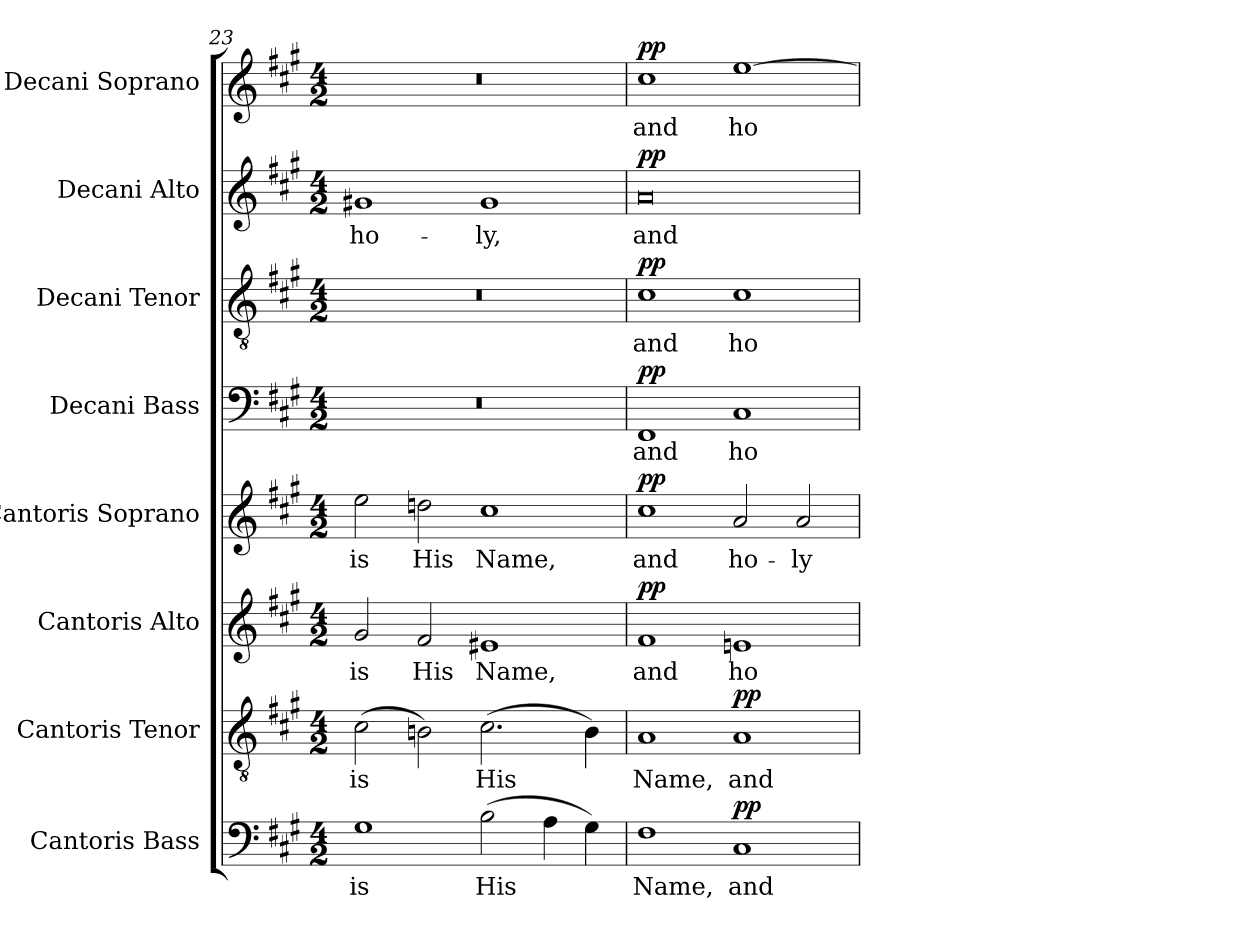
**kern	**text	**dynam	**kern	**text	**dynam	**kern	**text	**dynam	**kern	**text	**dynam	**kern	**text	**dynam	**kern	**text	**dynam	**kern	**text	**dynam	**kern	**text	**dynam
*part8	*part8	*part8	*part7	*part7	*part7	*part6	*part6	*part6	*part5	*part5	*part5	*part4	*part4	*part4	*part3	*part3	*part3	*part2	*part2	*part2	*part1	*part1	*part1
*staff8	*staff8	*staff8	*staff7	*staff7	*staff7	*staff6	*staff6	*staff6	*staff5	*staff5	*staff5	*staff4	*staff4	*staff4	*staff3	*staff3	*staff3	*staff2	*staff2	*staff2	*staff1	*staff1	*staff1
*I"Cantoris Bass	*	*	*I"Cantoris Tenor	*	*	*I"Cantoris Alto	*	*	*I"Cantoris Soprano	*	*	*I"Decani Bass	*	*	*I"Decani Tenor	*	*	*I"Decani Alto	*	*	*I"Decani Soprano	*	*
*I'Can B.	*	*	*I'Can T.	*	*	*I'Can A.	*	*	*I'Can S.	*	*	*I'Dec B.	*	*	*I'Dec T.	*	*	*I'Dec A.	*	*	*I'Dec S.	*	*
*clefF4	*	*	*clefGv2	*	*	*clefG2	*	*	*clefG2	*	*	*clefF4	*	*	*clefGv2	*	*	*clefG2	*	*	*clefG2	*	*
*	*	*	*ITrd7c12	*	*	*	*	*	*	*	*	*	*	*	*ITrd7c12	*	*	*	*	*	*	*	*
*k[f#c#g#]	*	*	*k[f#c#g#]	*	*	*k[f#c#g#]	*	*	*k[f#c#g#]	*	*	*k[f#c#g#]	*	*	*k[f#c#g#]	*	*	*k[f#c#g#]	*	*	*k[f#c#g#]	*	*
*A:	*	*	*A:	*	*	*A:	*	*	*A:	*	*	*A:	*	*	*A:	*	*	*A:	*	*	*A:	*	*
*M4/2	*	*	*M4/2	*	*	*M4/2	*	*	*M4/2	*	*	*M4/2	*	*	*M4/2	*	*	*M4/2	*	*	*M4/2	*	*
=23	=23	=23	=23	=23	=23	=23	=23	=23	=23	=23	=23	=23	=23	=23	=23	=23	=23	=23	=23	=23	=23	=23	=23
!	!LO:LY:b:color=#000000	!	!	!	!	!	!	!	!	!	!	!	!	!	!	!	!	!	!	!	!	!	!
!	!	!	!	!LO:LY:b:color=#000000	!	!	!	!	!	!	!	!	!	!	!	!	!	!	!	!	!	!	!
!	!	!	!	!	!	!	!LO:LY:b:color=#000000	!	!	!	!	!	!	!	!	!	!	!	!	!	!	!	!
!	!	!	!	!	!	!	!	!	!	!LO:LY:b:color=#000000	!	!LO:N:vis=1	!	!	!LO:N:vis=1	!	!	!	!	!	!	!	!
!	!	!	!	!	!	!	!	!	!	!	!	!	!	!	!	!	!	!	!LO:LY:b:color=#000000	!	!LO:N:vis=1	!	!
1G#i	is	.	(2C#i\	is	.	2g#i/	is	.	2eei\	is	.	0r	.	.	0r	.	.	1g#Xi	ho-	.	0r	.	.
!	!	!	!	!	!	!	!LO:LY:b:color=#000000	!	!	!	!	!	!	!	!	!	!	!	!	!	!	!	!
!	!	!	!	!	!	!	!	!	!	!LO:LY:b:color=#000000	!	!	!	!	!	!	!	!	!	!	!	!	!
.	.	.	2BBni\)	.	.	2f#i/	His	.	2ddni\	His	.	.	.	.	.	.	.	.	.	.	.	.	.
!	!LO:LY:b:color=#000000	!	!	!	!	!	!	!	!	!	!	!	!	!	!	!	!	!	!	!	!	!	!
!	!	!	!	!LO:LY:b:color=#000000	!	!	!	!	!	!	!	!	!	!	!	!	!	!	!	!	!	!	!
!	!	!	!	!	!	!	!LO:LY:b:color=#000000	!	!	!	!	!	!	!	!	!	!	!	!	!	!	!	!
!	!	!	!	!	!	!	!	!	!	!LO:LY:b:color=#000000	!	!	!	!	!	!	!	!	!	!	!	!	!
!	!	!	!	!	!	!	!	!	!	!	!	!	!	!	!	!	!	!	!LO:LY:b:color=#000000	!	!	!	!
(2Bi\	His	.	(2.C#i\	His	.	1e#Xi	Name,	.	1cc#i	Name,	.	.	.	.	.	.	.	1g#i	-ly,	.	.	.	.
4Ai\	.	.	.	.	.	.	.	.	.	.	.	.	.	.	.	.	.	.	.	.	.	.	.
4G#i\)	.	.	4BBi\)	.	.	.	.	.	.	.	.	.	.	.	.	.	.	.	.	.	.	.	.
=24	=24	=24	=24	=24	=24	=24	=24	=24	=24	=24	=24	=24	=24	=24	=24	=24	=24	=24	=24	=24	=24	=24	=24
!	!LO:LY:b:color=#000000	!	!	!	!	!	!	!	!	!	!	!	!	!	!	!	!	!	!	!	!	!	!
!	!	!	!	!LO:LY:b:color=#000000	!	!	!	!	!	!	!	!	!	!	!	!	!	!	!	!	!	!	!
!	!	!	!	!	!	!	!LO:LY:b:color=#000000	!	!	!	!	!	!	!	!	!	!	!	!	!	!	!	!
!	!	!	!	!	!	!	!	!	!	!LO:LY:b:color=#000000	!	!	!	!	!	!	!	!	!	!	!	!	!
!	!	!	!	!	!	!	!	!	!	!	!	!	!LO:LY:b:color=#000000	!	!	!	!	!	!	!	!	!	!
!	!	!	!	!	!	!	!	!	!	!	!	!	!	!	!	!LO:LY:b:color=#000000	!	!	!	!	!	!	!
!	!	!	!	!	!	!	!	!	!	!	!	!	!	!	!	!	!	!	!LO:LY:b:color=#000000	!	!	!	!
!	!	!	!	!	!	!	!	!	!	!	!	!	!	!	!	!	!	!	!	!	!	!LO:LY:b:color=#000000	!
1F#i	Name,	.	1AAi	Name,	.	1f#i	and	pp	1cc#i	and	pp	1FF#i	and	pp	1C#i	and	pp	0ai	and	pp	1cc#i	and	pp
!	!LO:LY:b:color=#000000	!	!	!	!	!	!	!	!	!	!	!	!	!	!	!	!	!	!	!	!	!	!
!	!	!	!	!LO:LY:b:color=#000000	!	!	!	!	!	!	!	!	!	!	!	!	!	!	!	!	!	!	!
!	!	!	!	!	!	!	!LO:LY:b:color=#000000	!	!	!	!	!	!	!	!	!	!	!	!	!	!	!	!
!	!	!	!	!	!	!	!	!	!	!LO:LY:b:color=#000000	!	!	!	!	!	!	!	!	!	!	!	!	!
!	!	!	!	!	!	!	!	!	!	!	!	!	!LO:LY:b:color=#000000	!	!	!	!	!	!	!	!	!	!
!	!	!	!	!	!	!	!	!	!	!	!	!	!	!	!	!LO:LY:b:color=#000000	!	!	!	!	!	!	!
!	!	!	!	!	!	!	!	!	!	!	!	!	!	!	!	!	!	!	!	!	!	!LO:LY:b:color=#000000	!
1C#i	and	pp	1AAi	and	pp	1eni	ho-	.	2ai/	ho-	.	1C#i	ho-	.	1C#i	ho-	.	.	.	.	[1eei	ho-	.
!	!	!	!	!	!	!	!	!	!	!LO:LY:b:color=#000000	!	!	!	!	!	!	!	!	!	!	!	!	!
.	.	.	.	.	.	.	.	.	2ai/	-ly	.	.	.	.	.	.	.	.	.	.	.	.	.
=	=	=	=	=	=	=	=	=	=	=	=	=	=	=	=	=	=	=	=	=	=	=	=
*-	*-	*-	*-	*-	*-	*-	*-	*-	*-	*-	*-	*-	*-	*-	*-	*-	*-	*-	*-	*-	*-	*-	*-
